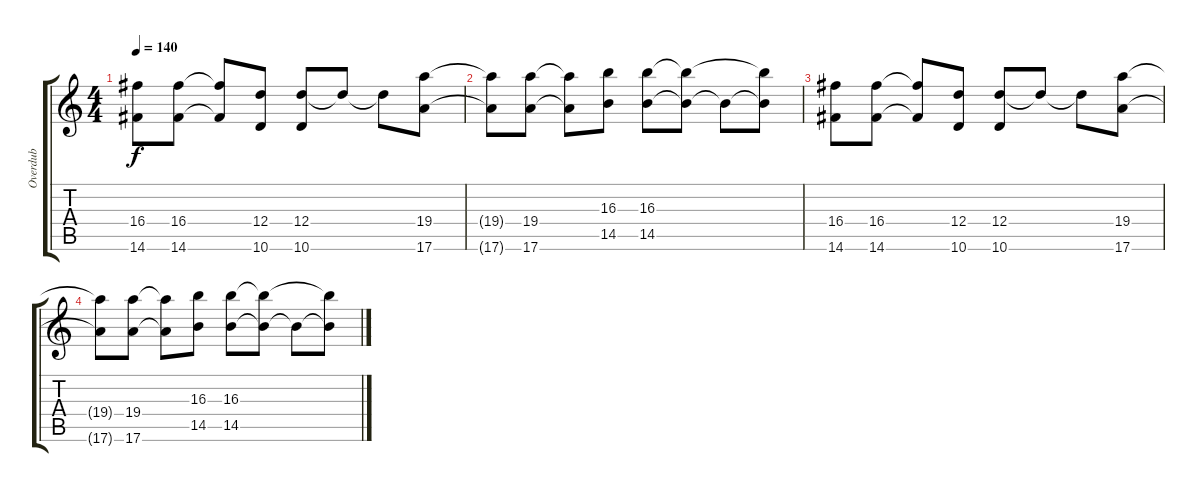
\track ("Overdub" "Overdub") {instrument overdrivenguitar}
\staff {score tabs}
\tuning (E4 B3 G3 D3 A2 E2) {hide}
\ts (4 4)
\tempo 140
\clef g2
\ks c
(16.4 14.6).8{dy f} (16.4 14.6).8 (16.4{t} 14.6{t}).8 (12.4 10.6).8 (12.4 10.6).8 12.4{t}.8 12.4{t}.8 (19.4 17.6).8 |
(19.4{t} 17.6{t}).8 (19.4 17.6).8 (19.4{t} 17.6{t}).8 (16.3 14.5).8 (16.3 14.5).8 (16.3{t} 14.5{t}).8 14.5{t}.8 (16.3{t} 14.5{t}).8 |
(16.4 14.6).8 (16.4 14.6).8 (16.4{t} 14.6{t}).8 (12.4 10.6).8 (12.4 10.6).8 12.4{t}.8 12.4{t}.8 (19.4 17.6).8 |
(19.4{t} 17.6{t}).8 (19.4 17.6).8 (19.4{t} 17.6{t}).8 (16.3 14.5).8 (16.3 14.5).8 (16.3{t} 14.5{t}).8 14.5{t}.8 (16.3{t} 14.5{t}).8
